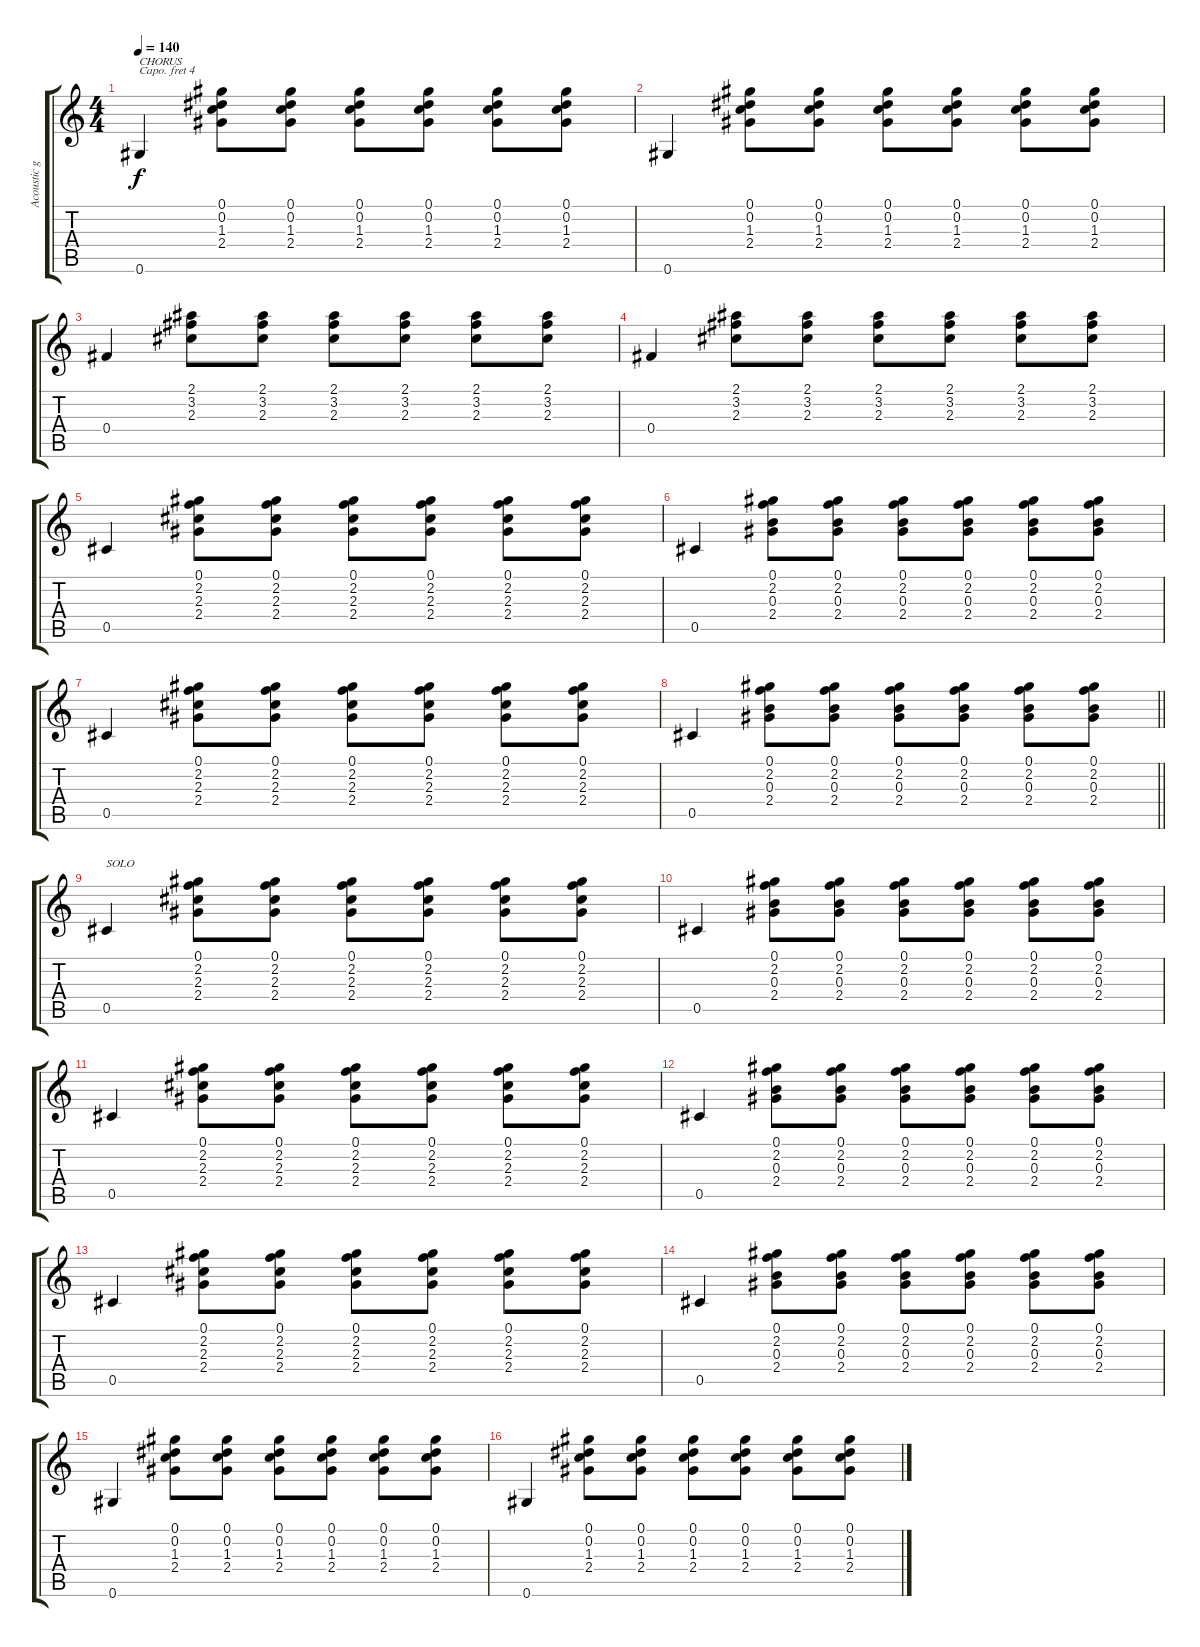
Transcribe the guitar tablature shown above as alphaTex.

\track ("Acoustic guitar" "Acoustic g") {instrument acousticguitarnylon}
\staff {score tabs}
\capo 4
\tuning (E4 B3 G3 D3 A2 E2) {hide}
\ts (4 4)
\tempo 140
\clef g2
\ks c
0.6.4{txt "CHORUS" dy f} (0.1 0.2 1.3 2.4).8 (0.1 0.2 1.3 2.4).8 (0.1 0.2 1.3 2.4).8 (0.1 0.2 1.3 2.4).8 (0.1 0.2 1.3 2.4).8 (0.1 0.2 1.3 2.4).8 |
0.6.4 (0.1 0.2 1.3 2.4).8 (0.1 0.2 1.3 2.4).8 (0.1 0.2 1.3 2.4).8 (0.1 0.2 1.3 2.4).8 (0.1 0.2 1.3 2.4).8 (0.1 0.2 1.3 2.4).8 |
0.4.4 (2.1 3.2 2.3).8 (2.1 3.2 2.3).8 (2.1 3.2 2.3).8 (2.1 3.2 2.3).8 (2.1 3.2 2.3).8 (2.1 3.2 2.3).8 |
0.4.4 (2.1 3.2 2.3).8 (2.1 3.2 2.3).8 (2.1 3.2 2.3).8 (2.1 3.2 2.3).8 (2.1 3.2 2.3).8 (2.1 3.2 2.3).8 |
0.5.4 (0.1 2.2 2.3 2.4).8 (0.1 2.2 2.3 2.4).8 (0.1 2.2 2.3 2.4).8 (0.1 2.2 2.3 2.4).8 (0.1 2.2 2.3 2.4).8 (0.1 2.2 2.3 2.4).8 |
0.5.4 (0.1 2.2 0.3 2.4).8 (0.1 2.2 0.3 2.4).8 (0.1 2.2 0.3 2.4).8 (0.1 2.2 0.3 2.4).8 (0.1 2.2 0.3 2.4).8 (0.1 2.2 0.3 2.4).8 |
0.5.4 (0.1 2.2 2.3 2.4).8 (0.1 2.2 2.3 2.4).8 (0.1 2.2 2.3 2.4).8 (0.1 2.2 2.3 2.4).8 (0.1 2.2 2.3 2.4).8 (0.1 2.2 2.3 2.4).8 |
\barLineRight lightlight
0.5.4 (0.1 2.2 0.3 2.4).8 (0.1 2.2 0.3 2.4).8 (0.1 2.2 0.3 2.4).8 (0.1 2.2 0.3 2.4).8 (0.1 2.2 0.3 2.4).8 (0.1 2.2 0.3 2.4).8 |
0.5.4{txt "SOLO"} (0.1 2.2 2.3 2.4).8 (0.1 2.2 2.3 2.4).8 (0.1 2.2 2.3 2.4).8 (0.1 2.2 2.3 2.4).8 (0.1 2.2 2.3 2.4).8 (0.1 2.2 2.3 2.4).8 |
0.5.4 (0.1 2.2 0.3 2.4).8 (0.1 2.2 0.3 2.4).8 (0.1 2.2 0.3 2.4).8 (0.1 2.2 0.3 2.4).8 (0.1 2.2 0.3 2.4).8 (0.1 2.2 0.3 2.4).8 |
0.5.4 (0.1 2.2 2.3 2.4).8 (0.1 2.2 2.3 2.4).8 (0.1 2.2 2.3 2.4).8 (0.1 2.2 2.3 2.4).8 (0.1 2.2 2.3 2.4).8 (0.1 2.2 2.3 2.4).8 |
0.5.4 (0.1 2.2 0.3 2.4).8 (0.1 2.2 0.3 2.4).8 (0.1 2.2 0.3 2.4).8 (0.1 2.2 0.3 2.4).8 (0.1 2.2 0.3 2.4).8 (0.1 2.2 0.3 2.4).8 |
0.5.4 (0.1 2.2 2.3 2.4).8 (0.1 2.2 2.3 2.4).8 (0.1 2.2 2.3 2.4).8 (0.1 2.2 2.3 2.4).8 (0.1 2.2 2.3 2.4).8 (0.1 2.2 2.3 2.4).8 |
0.5.4 (0.1 2.2 0.3 2.4).8 (0.1 2.2 0.3 2.4).8 (0.1 2.2 0.3 2.4).8 (0.1 2.2 0.3 2.4).8 (0.1 2.2 0.3 2.4).8 (0.1 2.2 0.3 2.4).8 |
0.6.4 (0.1 0.2 1.3 2.4).8 (0.1 0.2 1.3 2.4).8 (0.1 0.2 1.3 2.4).8 (0.1 0.2 1.3 2.4).8 (0.1 0.2 1.3 2.4).8 (0.1 0.2 1.3 2.4).8 |
0.6.4 (0.1 0.2 1.3 2.4).8 (0.1 0.2 1.3 2.4).8 (0.1 0.2 1.3 2.4).8 (0.1 0.2 1.3 2.4).8 (0.1 0.2 1.3 2.4).8 (0.1 0.2 1.3 2.4).8
